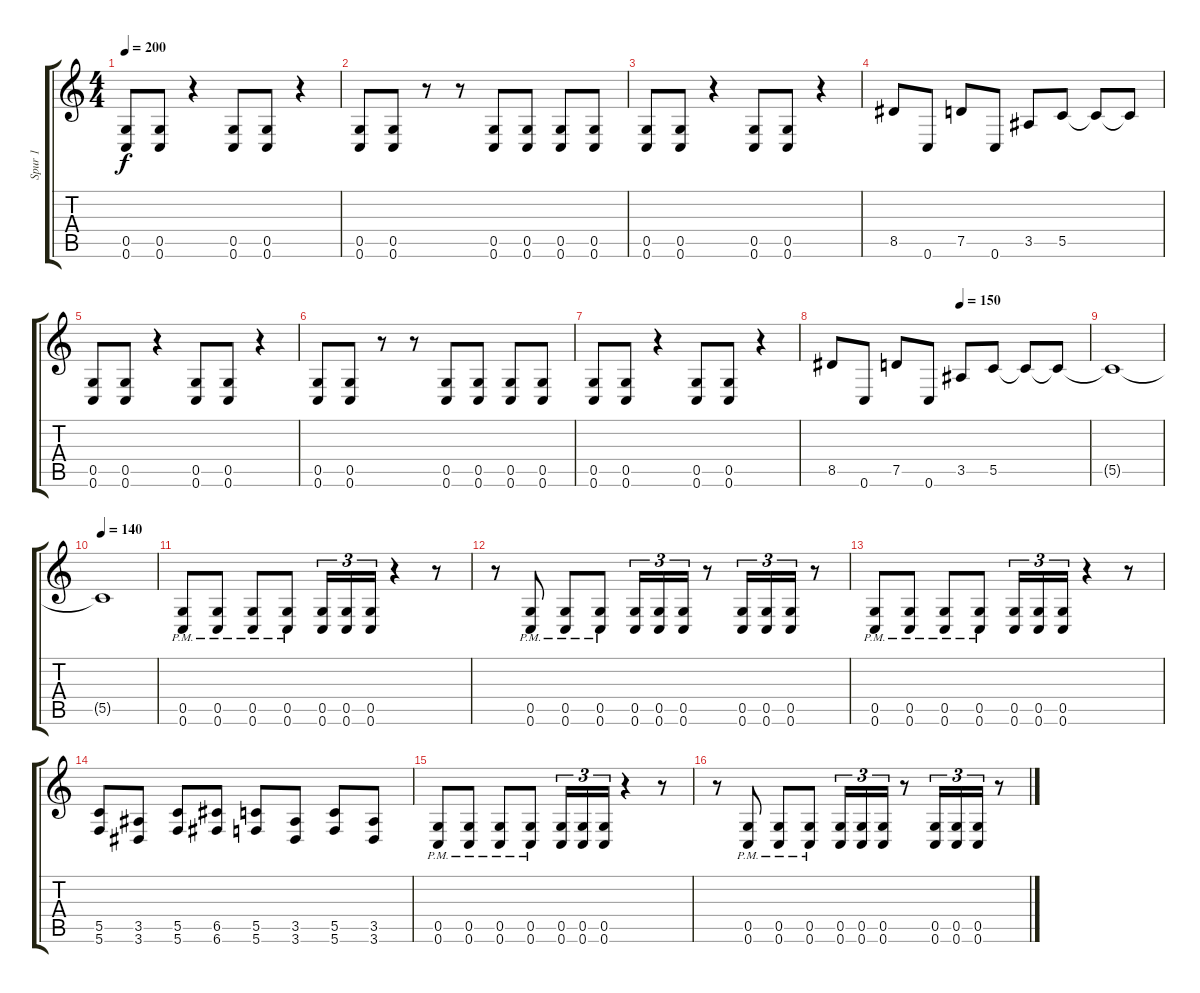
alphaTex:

\track ("Spur 1" "Spur 1") {instrument distortionguitar}
\staff {score tabs}
\tuning (D4 A3 F3 C3 G2 C2) {hide}
\ts (4 4)
\tempo 200
\clef g2
\ks c
(0.5 0.6).8{dy f} (0.5 0.6).8 r.4 (0.5 0.6).8 (0.5 0.6).8 r.4 |
(0.5 0.6).8 (0.5 0.6).8 r.8 r.8 (0.5 0.6).8 (0.5 0.6).8 (0.5 0.6).8 (0.5 0.6).8 |
(0.5 0.6).8 (0.5 0.6).8 r.4 (0.5 0.6).8 (0.5 0.6).8 r.4 |
8.5.8 0.6.8 7.5.8 0.6.8 3.5.8 5.5.8 5.5{t}.8 5.5{t}.8 |
(0.5 0.6).8 (0.5 0.6).8 r.4 (0.5 0.6).8 (0.5 0.6).8 r.4 |
(0.5 0.6).8 (0.5 0.6).8 r.8 r.8 (0.5 0.6).8 (0.5 0.6).8 (0.5 0.6).8 (0.5 0.6).8 |
(0.5 0.6).8 (0.5 0.6).8 r.4 (0.5 0.6).8 (0.5 0.6).8 r.4 |
\tempo (150 0.5)
8.5.8 0.6.8 7.5.8 0.6.8 3.5.8 5.5.8 5.5{t}.8 5.5{t}.8 |
5.5{t}.1 |
\tempo 140
5.5{t}.1 |
(0.5{pm} 0.6{pm}).8 (0.5{pm} 0.6{pm}).8 (0.5{pm} 0.6{pm}).8 (0.5{pm} 0.6{pm}).8 (0.5 0.6).16{tu (3 2)} (0.5 0.6).16{tu (3 2)} (0.5 0.6).16{tu (3 2)} r.4 r.8 |
r.8 (0.5{pm} 0.6{pm}).8 (0.5{pm} 0.6{pm}).8 (0.5{pm} 0.6{pm}).8 (0.5 0.6).16{tu (3 2)} (0.5 0.6).16{tu (3 2)} (0.5 0.6).16{tu (3 2)} r.8 (0.5 0.6).16{tu (3 2)} (0.5 0.6).16{tu (3 2)} (0.5 0.6).16{tu (3 2)} r.8 |
(0.5{pm} 0.6{pm}).8 (0.5{pm} 0.6{pm}).8 (0.5{pm} 0.6{pm}).8 (0.5{pm} 0.6{pm}).8 (0.5 0.6).16{tu (3 2)} (0.5 0.6).16{tu (3 2)} (0.5 0.6).16{tu (3 2)} r.4 r.8 |
(5.5 5.6).8 (3.5 3.6).8 (5.5 5.6).8 (6.5 6.6).8 (5.5 5.6).8 (3.5 3.6).8 (5.5 5.6).8 (3.5 3.6).8 |
(0.5{pm} 0.6{pm}).8 (0.5{pm} 0.6{pm}).8 (0.5{pm} 0.6{pm}).8 (0.5{pm} 0.6{pm}).8 (0.5 0.6).16{tu (3 2)} (0.5 0.6).16{tu (3 2)} (0.5 0.6).16{tu (3 2)} r.4 r.8 |
r.8 (0.5{pm} 0.6{pm}).8 (0.5{pm} 0.6{pm}).8 (0.5{pm} 0.6{pm}).8 (0.5 0.6).16{tu (3 2)} (0.5 0.6).16{tu (3 2)} (0.5 0.6).16{tu (3 2)} r.8 (0.5 0.6).16{tu (3 2)} (0.5 0.6).16{tu (3 2)} (0.5 0.6).16{tu (3 2)} r.8
